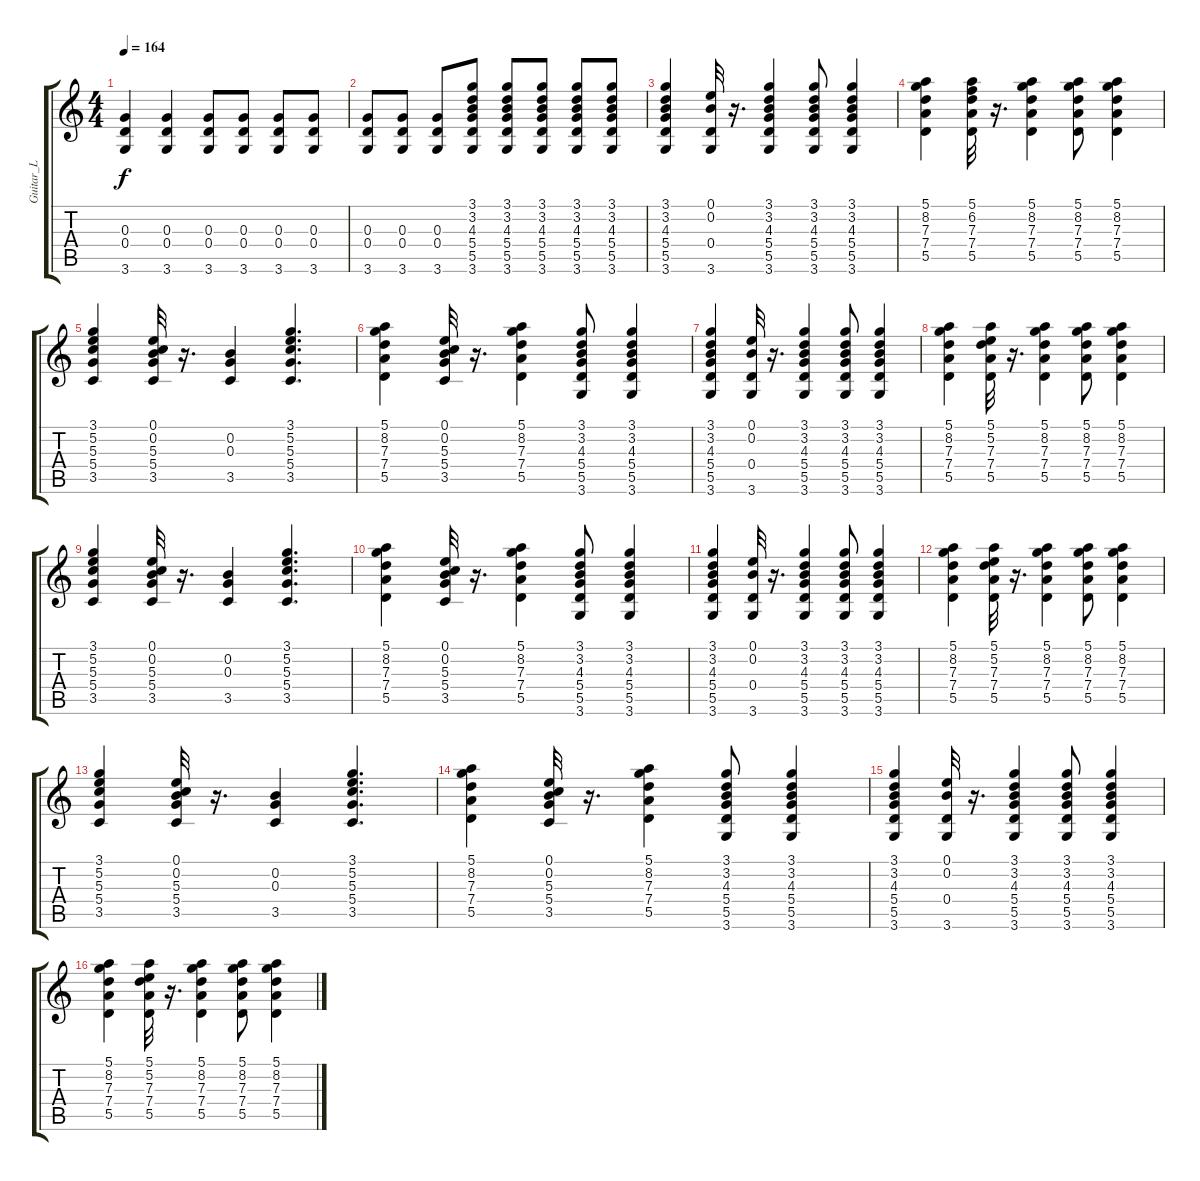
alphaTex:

\track ("Guitar_L" "Guitar_L") {instrument overdrivenguitar}
\staff {score tabs}
\tuning (E4 B3 G3 D3 A2 E2) {hide}
\ts (4 4)
\tempo 164
\clef g2
\ks c
(0.3 0.4 3.6).4{dy f} (0.3 0.4 3.6).4 (0.3 0.4 3.6).8 (0.3 0.4 3.6).8 (0.3 0.4 3.6).8 (0.3 0.4 3.6).8 |
(0.3 0.4 3.6).8 (0.3 0.4 3.6).8 (0.3 0.4 3.6).8 (3.1 3.2 4.3 5.4 5.5 3.6).8 (3.1 3.2 4.3 5.4 5.5 3.6).8 (3.1 3.2 4.3 5.4 5.5 3.6).8 (3.1 3.2 4.3 5.4 5.5 3.6).8 (3.1 3.2 4.3 5.4 5.5 3.6).8 |
(3.1 3.2 4.3 5.4 5.5 3.6).4 (0.1 0.2 0.4 3.6).32 r.16{d} (3.1 3.2 4.3 5.4 5.5 3.6).4 (3.1 3.2 4.3 5.4 5.5 3.6).8 (3.1 3.2 4.3 5.4 5.5 3.6).4 |
(5.1 8.2 7.3 7.4 5.5).4 (5.1 6.2 7.3 7.4 5.5).32 r.16{d} (5.1 8.2 7.3 7.4 5.5).4 (5.1 8.2 7.3 7.4 5.5).8 (5.1 8.2 7.3 7.4 5.5).4 |
(3.1 5.2 5.3 5.4 3.5).4 (0.1 0.2 5.3 5.4 3.5).32 r.16{d} (0.2 0.3 3.5).4 (3.1 5.2 5.3 5.4 3.5).4{d} |
(5.1 8.2 7.3 7.4 5.5).4 (0.1 0.2 5.3 5.4 3.5).32 r.16{d} (5.1 8.2 7.3 7.4 5.5).4 (3.1 3.2 4.3 5.4 5.5 3.6).8 (3.1 3.2 4.3 5.4 5.5 3.6).4 |
(3.1 3.2 4.3 5.4 5.5 3.6).4 (0.1 0.2 0.4 3.6).32 r.16{d} (3.1 3.2 4.3 5.4 5.5 3.6).4 (3.1 3.2 4.3 5.4 5.5 3.6).8 (3.1 3.2 4.3 5.4 5.5 3.6).4 |
(5.1 8.2 7.3 7.4 5.5).4 (5.1 5.2 7.3 7.4 5.5).32 r.16{d} (5.1 8.2 7.3 7.4 5.5).4 (5.1 8.2 7.3 7.4 5.5).8 (5.1 8.2 7.3 7.4 5.5).4 |
(3.1 5.2 5.3 5.4 3.5).4 (0.1 0.2 5.3 5.4 3.5).32 r.16{d} (0.2 0.3 3.5).4 (3.1 5.2 5.3 5.4 3.5).4{d} |
(5.1 8.2 7.3 7.4 5.5).4 (0.1 0.2 5.3 5.4 3.5).32 r.16{d} (5.1 8.2 7.3 7.4 5.5).4 (3.1 3.2 4.3 5.4 5.5 3.6).8 (3.1 3.2 4.3 5.4 5.5 3.6).4 |
(3.1 3.2 4.3 5.4 5.5 3.6).4 (0.1 0.2 0.4 3.6).32 r.16{d} (3.1 3.2 4.3 5.4 5.5 3.6).4 (3.1 3.2 4.3 5.4 5.5 3.6).8 (3.1 3.2 4.3 5.4 5.5 3.6).4 |
(5.1 8.2 7.3 7.4 5.5).4 (5.1 5.2 7.3 7.4 5.5).32 r.16{d} (5.1 8.2 7.3 7.4 5.5).4 (5.1 8.2 7.3 7.4 5.5).8 (5.1 8.2 7.3 7.4 5.5).4 |
(3.1 5.2 5.3 5.4 3.5).4 (0.1 0.2 5.3 5.4 3.5).32 r.16{d} (0.2 0.3 3.5).4 (3.1 5.2 5.3 5.4 3.5).4{d} |
(5.1 8.2 7.3 7.4 5.5).4 (0.1 0.2 5.3 5.4 3.5).32 r.16{d} (5.1 8.2 7.3 7.4 5.5).4 (3.1 3.2 4.3 5.4 5.5 3.6).8 (3.1 3.2 4.3 5.4 5.5 3.6).4 |
(3.1 3.2 4.3 5.4 5.5 3.6).4 (0.1 0.2 0.4 3.6).32 r.16{d} (3.1 3.2 4.3 5.4 5.5 3.6).4 (3.1 3.2 4.3 5.4 5.5 3.6).8 (3.1 3.2 4.3 5.4 5.5 3.6).4 |
(5.1 8.2 7.3 7.4 5.5).4 (5.1 5.2 7.3 7.4 5.5).32 r.16{d} (5.1 8.2 7.3 7.4 5.5).4 (5.1 8.2 7.3 7.4 5.5).8 (5.1 8.2 7.3 7.4 5.5).4
